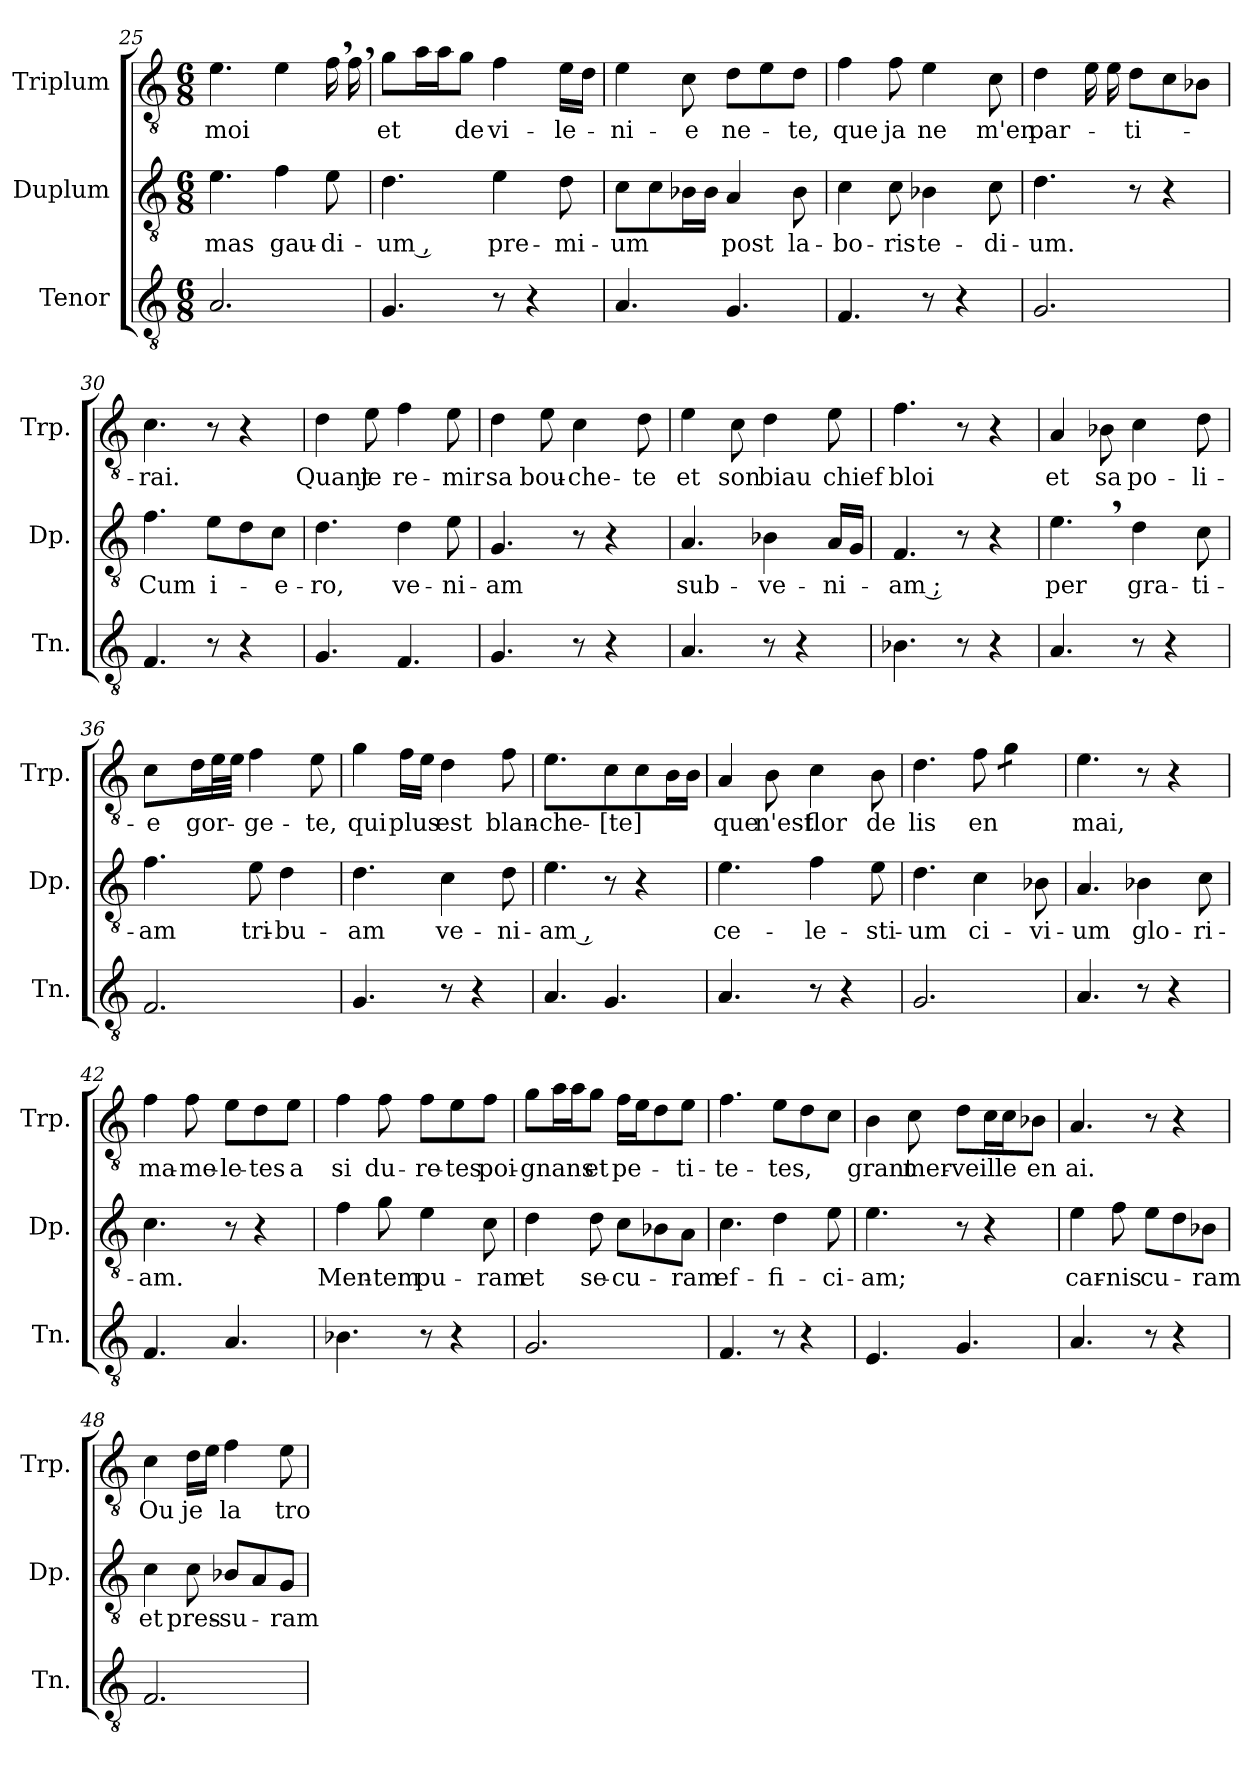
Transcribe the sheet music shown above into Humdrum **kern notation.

**kern	**kern	**text	**kern	**text
*part3	*part2	*part2	*part1	*part1
*staff3	*staff2	*staff2	*staff1	*staff1
*I"Tenor	*I"Duplum	*	*I"Triplum	*
*I'Tn.	*I'Dp.	*	*I'Trp.	*
!!LO:LB:g=z
*clefGv2	*clefGv2	*	*clefGv2	*
*k[]	*k[]	*	*k[]	*
*M6/8	*M6/8	*	*M6/8	*
=25	=25	=25	=25	=25
!	!	!LO:LY:b	!	!LO:LY:b
2.A/	4.e\	-mas	4.e\	moi
!	!	!LO:LY:b	!	!
.	4f\	gau-	4e\	.
!	!	!LO:LY:b	!	!
*	*	*	*tremolo	*
.	8e\	-di-	16f,\	.
.	.	.	16f,\	.
*	*	*	*Xtremolo	*
=26	=26	=26	=26	=26
!	!	!LO:LY:b	!	!LO:LY:b
4.G/	4.d\	-um ,	8g\L	et
*	*	*	*tremolo	*
.	.	.	16a\	.
.	.	.	16a\	.
*	*	*	*Xtremolo	*
!	!	!	!	!LO:LY:b
.	.	.	8g\J	de
!	!	!LO:LY:b	!	!LO:LY:b
8r	4e\	pre-	4f\	vi-
4r	.	.	.	.
!	!	!LO:LY:b	!	!LO:LY:b
.	8d\	-mi-	16e\LL	-le-
.	.	.	16d\JJ	.
=27	=27	=27	=27	=27
!	!	!LO:LY:b	!	!LO:LY:b
4.A/	8c\L	-um	4e\	-ni-
.	8c\	.	.	.
!	!	!	!	!LO:LY:b
*	*tremolo	*	*	*
.	16B-i\	.	8c\	-e
.	16B-i\JJ	.	.	.
*	*Xtremolo	*	*	*
!	!	!LO:LY:b	!	!LO:LY:b
4.G/	4A/	post	8d\L	ne-
.	.	.	8e\	.
!	!	!LO:LY:b	!	!LO:LY:b
.	8B-i\	la-	8d\J	-te,
=28	=28	=28	=28	=28
!	!	!LO:LY:b	!	!LO:LY:b
4.F/	4c\	-bo-	4f\	que
!	!	!LO:LY:b	!	!LO:LY:b
.	8c\	-ris	8f\	ja
!	!	!LO:LY:b	!	!LO:LY:b
8r	4B-i\	te-	4e\	ne
4r	.	.	.	.
!	!	!LO:LY:b	!	!LO:LY:b
.	8c\	-di-	8c\	m'en
=29	=29	=29	=29	=29
!	!	!LO:LY:b	!	!LO:LY:b
2.G/	4.d\	-um.	4d\	par-
*	*	*	*tremolo	*
.	.	.	16e\	.
.	.	.	16e\	.
*	*	*	*Xtremolo	*
!	!	!	!	!LO:LY:b
.	8r	.	8d\L	-ti-
.	4r	.	8c\	.
.	.	.	8B-i\J	.
=30	=30	=30	=30	=30
!	!	!LO:LY:b	!	!LO:LY:b
4.F/	4.f\	Cum	4.c\	-rai.
!	!	!LO:LY:b	!	!
8r	8e\L	i-	8r	.
4r	8d\	.	4r	.
!	!	!LO:LY:b	!	!
.	8c\J	-e-	.	.
!!LO:LB:g=z
=31	=31	=31	=31	=31
!	!	!LO:LY:b	!	!LO:LY:b
4.G/	4.d\	-ro,	4d\	Quant
!	!	!	!	!LO:LY:b
.	.	.	8e\	je
!	!	!LO:LY:b	!	!LO:LY:b
4.F/	4d\	ve-	4f\	re-
!	!	!LO:LY:b	!	!LO:LY:b
.	8e\	-ni-	8e\	-mir
=32	=32	=32	=32	=32
!	!	!LO:LY:b	!	!LO:LY:b
4.G/	4.G/	-am	4d\	sa
!	!	!	!	!LO:LY:b
.	.	.	8e\	bou-
!	!	!	!	!LO:LY:b
8r	8r	.	4c\	-che-
4r	4r	.	.	.
!	!	!	!	!LO:LY:b
.	.	.	8d\	-te
=33	=33	=33	=33	=33
!	!	!LO:LY:b	!	!LO:LY:b
4.A/	4.A/	sub-	4e\	et
!	!	!	!	!LO:LY:b
.	.	.	8c\	son
!	!	!LO:LY:b	!	!LO:LY:b
8r	4B-X\	-ve-	4d\	biau
4r	.	.	.	.
!	!	!LO:LY:b	!	!LO:LY:b
.	16A/LL	-ni-	8e\	chief
.	16G/JJ	.	.	.
=34	=34	=34	=34	=34
!	!	!LO:LY:b	!	!LO:LY:b
4.B-X\	4.F/	-am ;	4.f\	bloi
8r	8r	.	8r	.
4r	4r	.	4r	.
=35	=35	=35	=35	=35
!	!	!LO:LY:b	!	!LO:LY:b
4.A/	4.e,\	per	4A/	et
!	!	!	!	!LO:LY:b
.	.	.	8B-X\	sa
!	!	!LO:LY:b	!	!LO:LY:b
8r	4d\	gra-	4c\	po-
4r	.	.	.	.
!	!	!LO:LY:b	!	!LO:LY:b
.	8c\	-ti-	8d\	-li-
=36	=36	=36	=36	=36
!	!	!LO:LY:b	!	!LO:LY:b
2.F/	4.f\	-am	4c\	-e
!	!	!	!	!LO:LY:b
.	.	.	16d\LL	gor-
*	*	*	*tremolo	*
.	.	.	32e\	.
.	.	.	32e\JJJ	.
*	*	*	*Xtremolo	*
!	!	!LO:LY:b	!	!LO:LY:b
.	8e\	tri-	4f\	-ge-
!	!	!LO:LY:b	!	!
.	4d\	-bu-	.	.
!	!	!	!	!LO:LY:b
.	.	.	8e\	-te,
!!LO:PB:g=z
=37	=37	=37	=37	=37
!	!	!LO:LY:b	!	!LO:LY:b
4.G/	4.d\	-am	4g\	qui
!	!	!	!	!LO:LY:b
.	.	.	16f\LL	plus
.	.	.	16e\JJ	.
!	!	!LO:LY:b	!	!LO:LY:b
8r	4c\	ve-	4d\	est
4r	.	.	.	.
!	!	!LO:LY:b	!	!LO:LY:b
.	8d\	-ni-	8f\	blan-
=38	=38	=38	=38	=38
!	!	!LO:LY:b	!	!LO:LY:b
4.A/	4.e\	-am ,	4.e\	-che-
!	!	!	!	!LO:LY:b
4.G/	8r	.	8c\L	-[te]
.	4r	.	8c\	.
*	*	*	*tremolo	*
.	.	.	16B\	.
.	.	.	16B\JJ	.
*	*	*	*Xtremolo	*
=39	=39	=39	=39	=39
!	!	!LO:LY:b	!	!LO:LY:b
4.A/	4.e\	ce-	4A/	que
!	!	!	!	!LO:LY:b
.	.	.	8B\	n'est
!	!	!LO:LY:b	!	!LO:LY:b
8r	4f\	-le-	4c\	flor
4r	.	.	.	.
!	!	!LO:LY:b	!	!LO:LY:b
.	8e\	-sti-	8B\	de
=40	=40	=40	=40	=40
!	!	!LO:LY:b	!	!LO:LY:b
2.G/	4.d\	-um	4.d\	lis
!	!	!LO:LY:b	!	!LO:LY:b
.	4c\	ci-	8f\	en
*	*	*	*tremolo	*
.	.	.	8g\L	.
!	!	!LO:LY:b	!	!
.	8B-i\	-vi-	8g\J	.
*	*	*	*Xtremolo	*
=41	=41	=41	=41	=41
!	!	!LO:LY:b	!	!LO:LY:b
4.A/	4.A/	-um	4.e\	mai,
!	!	!LO:LY:b	!	!
8r	4B-i\	glo-	8r	.
4r	.	.	4r	.
!	!	!LO:LY:b	!	!
.	8c\	-ri-	.	.
=42	=42	=42	=42	=42
!	!	!LO:LY:b	!	!LO:LY:b
4.F/	4.c\	-am.	4f\	ma-
!	!	!	!	!LO:LY:b
.	.	.	8f\	-me-
!	!	!	!	!LO:LY:b
4.A/	8r	.	8e\L	-le-
!	!	!	!	!LO:LY:b
.	4r	.	8d\	-tes
!	!	!	!	!LO:LY:b
.	.	.	8e\J	a
!!LO:LB:g=z
=43	=43	=43	=43	=43
!	!	!LO:LY:b	!	!LO:LY:b
4.B-X\	4f\	Men-	4f\	si
!	!	!LO:LY:b	!	!LO:LY:b
.	8g\	-tem	8f\	du-
!	!	!LO:LY:b	!	!LO:LY:b
8r	4e\	pu-	8f\L	-re-
!	!	!	!	!LO:LY:b
4r	.	.	8e\	-tes
!	!	!LO:LY:b	!	!LO:LY:b
.	8c\	-ram	8f\J	poi-
=44	=44	=44	=44	=44
!	!	!LO:LY:b	!	!LO:LY:b
2.G/	4d\	et	8g\L	-gnans
*	*	*	*tremolo	*
.	.	.	16a\	.
.	.	.	16a\	.
*	*	*	*Xtremolo	*
!	!	!LO:LY:b	!	!LO:LY:b
.	8d\	se-	8g\J	et
!	!	!LO:LY:b	!	!LO:LY:b
.	8c\L	-cu-	16f\LL	pe-
.	.	.	16e\J	.
.	8B-i\	.	8d\	.
!	!	!LO:LY:b	!	!LO:LY:b
.	8A\J	-ram	8e\J	-ti-
=45	=45	=45	=45	=45
!	!	!LO:LY:b	!	!LO:LY:b
4.F/	4.c\	ef-	4.f\	-te-
!	!	!LO:LY:b	!	!LO:LY:b
8r	4d\	-fi-	8e\L	-tes,
4r	.	.	8d\	.
!	!	!LO:LY:b	!	!
.	8e\	-ci-	8c\J	.
=46	=46	=46	=46	=46
!	!	!LO:LY:b	!	!LO:LY:b
4.E/	4.e\	-am;	4B\	grant
!	!	!	!	!LO:LY:b
.	.	.	8c\	mer-
!	!	!	!	!LO:LY:b
4.G/	8r	.	8d\L	-veille
*	*	*	*tremolo	*
.	4r	.	16c\	.
.	.	.	16c\	.
*	*	*	*Xtremolo	*
!	!	!	!	!LO:LY:b
.	.	.	8B-X\J	en
=47	=47	=47	=47	=47
!	!	!LO:LY:b	!	!LO:LY:b
4.A/	4e\	car-	4.A/	ai.
!	!	!LO:LY:b	!	!
.	8f\	-nis	.	.
!	!	!LO:LY:b	!	!
8r	8e\L	cu-	8r	.
4r	8d\	.	4r	.
!	!	!LO:LY:b	!	!
.	8B-i\J	-ram	.	.
!!LO:LB:g=z
=48	=48	=48	=48	=48
!	!	!LO:LY:b	!	!LO:LY:b
2.F/	4c\	et	4c\	Ou
!	!	!LO:LY:b	!	!LO:LY:b
.	8c\	pres-	16d\LL	je
.	.	.	16e\JJ	.
!	!	!LO:LY:b	!	!LO:LY:b
.	8B-i/L	-su-	4f\	la
.	8A/	.	.	.
!	!	!LO:LY:b	!	!LO:LY:b
.	8G/J	-ram	8e\	tro-
=	=	=	=	=
*-	*-	*-	*-	*-
